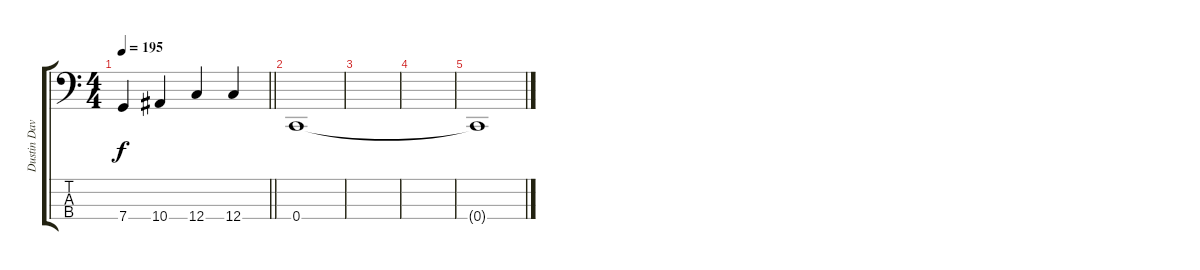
\track ("Dustin Davidson" "Dustin Dav") {instrument electricbasspick}
\staff {score tabs}
\tuning (F2 C2 G1 C1) {hide}
\ts (4 4)
\tempo 195
\clef f4
\barLineRight lightlight
\ks c
7.4.4{dy f} 10.4.4 12.4.4 12.4.4 |
\section ("" "")
0.4.1 |
|
|
0.4{t}.1
